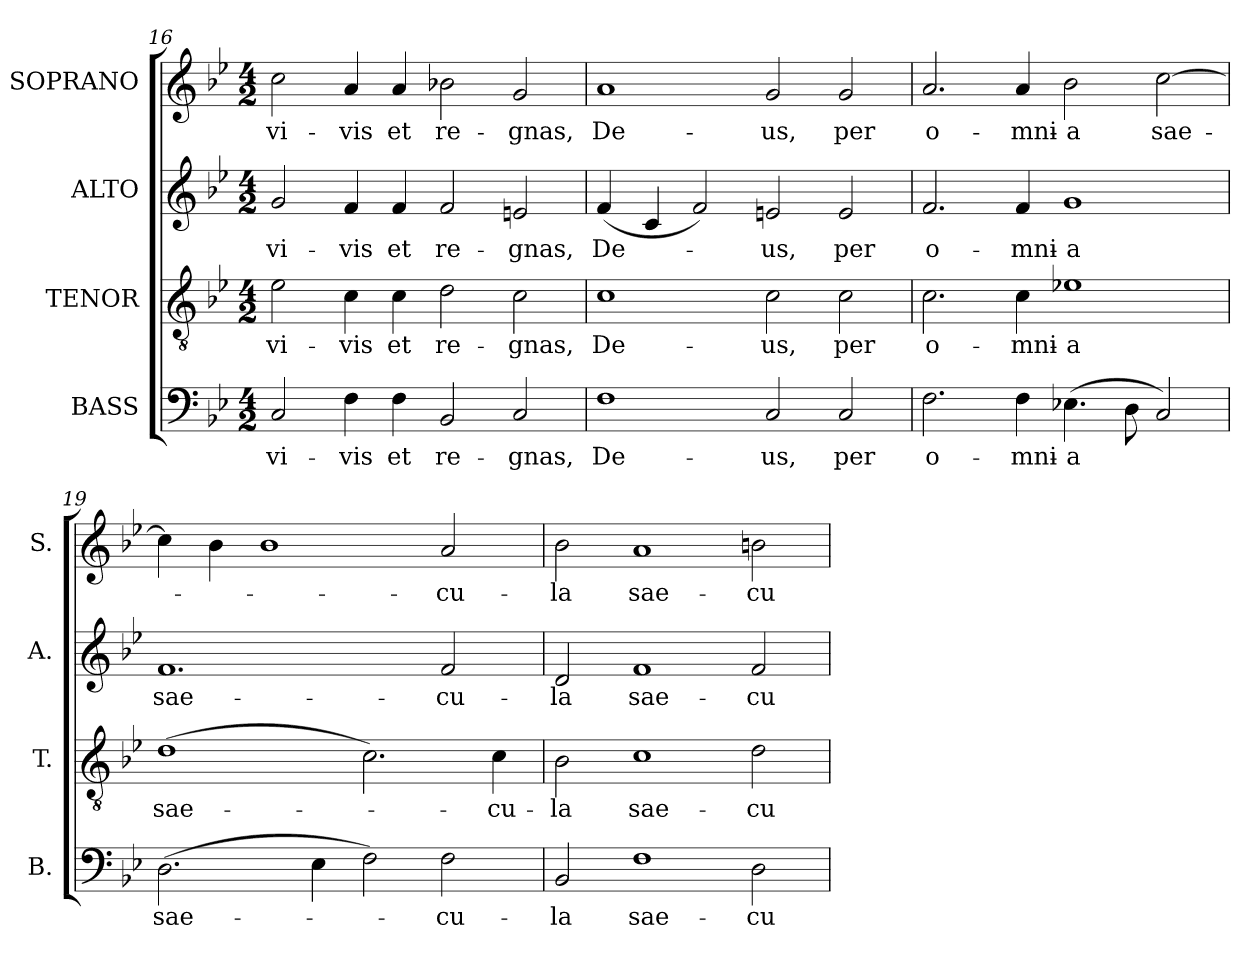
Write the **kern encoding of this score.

**kern	**text	**kern	**text	**kern	**text	**kern	**text
*part4	*part4	*part3	*part3	*part2	*part2	*part1	*part1
*staff4	*staff4	*staff3	*staff3	*staff2	*staff2	*staff1	*staff1
*I"BASS	*	*I"TENOR	*	*I"ALTO	*	*I"SOPRANO	*
*I'B.	*	*I'T.	*	*I'A.	*	*I'S.	*
*clefF4	*	*clefGv2	*	*clefG2	*	*clefG2	*
*	*	*ITrd7c12	*	*	*	*	*
*k[b-e-]	*	*k[b-e-]	*	*k[b-e-]	*	*k[b-e-]	*
*B-:	*	*B-:	*	*B-:	*	*B-:	*
*M4/2	*	*M4/2	*	*M4/2	*	*M4/2	*
=16	=16	=16	=16	=16	=16	=16	=16
!	!LO:LY:b:color=#000000	!	!	!	!	!	!
!	!	!	!LO:LY:b:color=#000000	!	!	!	!
!	!	!	!	!	!LO:LY:b:color=#000000	!	!
!	!	!	!	!	!	!	!LO:LY:b:color=#000000
2Ci/	vi-	2E-i\	vi-	2gi/	vi-	2cci\	vi-
!	!LO:LY:b:color=#000000	!	!	!	!	!	!
!	!	!	!LO:LY:b:color=#000000	!	!	!	!
!	!	!	!	!	!LO:LY:b:color=#000000	!	!
!	!	!	!	!	!	!	!LO:LY:b:color=#000000
4Fi\	-vis	4Ci\	-vis	4fi/	-vis	4ai/	-vis
!	!LO:LY:b:color=#000000	!	!	!	!	!	!
!	!	!	!LO:LY:b:color=#000000	!	!	!	!
!	!	!	!	!	!LO:LY:b:color=#000000	!	!
!	!	!	!	!	!	!	!LO:LY:b:color=#000000
4Fi\	et	4Ci\	et	4fi/	et	4ai/	et
!	!LO:LY:b:color=#000000	!	!	!	!	!	!
!	!	!	!LO:LY:b:color=#000000	!	!	!	!
!	!	!	!	!	!LO:LY:b:color=#000000	!	!
!	!	!	!	!	!	!	!LO:LY:b:color=#000000
2BB-i/	re-	2Di\	re-	2fi/	re-	2b-Xi\	re-
!	!LO:LY:b:color=#000000	!	!	!	!	!	!
!	!	!	!LO:LY:b:color=#000000	!	!	!	!
!	!	!	!	!	!LO:LY:b:color=#000000	!	!
!	!	!	!	!	!	!	!LO:LY:b:color=#000000
2Ci/	-gnas,	2Ci\	-gnas,	2eni/	-gnas,	2gi/	-gnas,
=17	=17	=17	=17	=17	=17	=17	=17
!	!LO:LY:b:color=#000000	!	!	!	!	!	!
!	!	!	!LO:LY:b:color=#000000	!	!	!	!
!	!	!	!	!	!LO:LY:b:color=#000000	!	!
!	!	!	!	!	!	!	!LO:LY:b:color=#000000
1Fi	De-	1Ci	De-	(4fi/	De-	1ai	De-
.	.	.	.	4ci/	.	.	.
.	.	.	.	2fi/)	.	.	.
!	!LO:LY:b:color=#000000	!	!	!	!	!	!
!	!	!	!LO:LY:b:color=#000000	!	!	!	!
!	!	!	!	!	!LO:LY:b:color=#000000	!	!
!	!	!	!	!	!	!	!LO:LY:b:color=#000000
2Ci/	-us,	2Ci\	-us,	2eni/	-us,	2gi/	-us,
!	!LO:LY:b:color=#000000	!	!	!	!	!	!
!	!	!	!LO:LY:b:color=#000000	!	!	!	!
!	!	!	!	!	!LO:LY:b:color=#000000	!	!
!	!	!	!	!	!	!	!LO:LY:b:color=#000000
2Ci/	per	2Ci\	per	2ei/	per	2gi/	per
=18	=18	=18	=18	=18	=18	=18	=18
!	!LO:LY:b:color=#000000	!	!	!	!	!	!
!	!	!	!LO:LY:b:color=#000000	!	!	!	!
!	!	!	!	!	!LO:LY:b:color=#000000	!	!
!	!	!	!	!	!	!	!LO:LY:b:color=#000000
2.Fi\	o-	2.Ci\	o-	2.fi/	o-	2.ai/	o-
!	!LO:LY:b:color=#000000	!	!	!	!	!	!
!	!	!	!LO:LY:b:color=#000000	!	!	!	!
!	!	!	!	!	!LO:LY:b:color=#000000	!	!
!	!	!	!	!	!	!	!LO:LY:b:color=#000000
4Fi\	-mni-	4Ci\	-mni-	4fi/	-mni-	4ai/	-mni-
!	!LO:LY:b:color=#000000	!	!	!	!	!	!
!	!	!	!LO:LY:b:color=#000000	!	!	!	!
!	!	!	!	!	!LO:LY:b:color=#000000	!	!
!	!	!	!	!	!	!	!LO:LY:b:color=#000000
(4.E-Xi\	-a	1E-Xi	-a	1gi	-a	2b-i\	-a
8Di\	.	.	.	.	.	.	.
!	!	!	!	!	!	!	!LO:LY:b:color=#000000
2Ci/)	.	.	.	.	.	[2cci\	sae-
!!LO:PB:g=z
=19	=19	=19	=19	=19	=19	=19	=19
!	!LO:LY:b:color=#000000	!	!	!	!	!	!
!	!	!	!LO:LY:b:color=#000000	!	!	!	!
!	!	!	!	!	!LO:LY:b:color=#000000	!	!
(2.Di\	sae-	(1Di	sae-	1.fi	sae-	4cci\]	.
.	.	.	.	.	.	4b-i\	.
.	.	.	.	.	.	1b-i	.
4E-i\	.	.	.	.	.	.	.
2Fi\)	.	2.Ci\)	.	.	.	.	.
!	!LO:LY:b:color=#000000	!	!	!	!	!	!
!	!	!	!	!	!LO:LY:b:color=#000000	!	!
!	!	!	!	!	!	!	!LO:LY:b:color=#000000
2Fi\	-cu-	.	.	2fi/	-cu-	2ai/	-cu-
!	!	!	!LO:LY:b:color=#000000	!	!	!	!
.	.	4Ci\	-cu-	.	.	.	.
=20	=20	=20	=20	=20	=20	=20	=20
!	!LO:LY:b:color=#000000	!	!	!	!	!	!
!	!	!	!LO:LY:b:color=#000000	!	!	!	!
!	!	!	!	!	!LO:LY:b:color=#000000	!	!
!	!	!	!	!	!	!	!LO:LY:b:color=#000000
2BB-i/	-la	2BB-i\	-la	2di/	-la	2b-i\	-la
!	!LO:LY:b:color=#000000	!	!	!	!	!	!
!	!	!	!LO:LY:b:color=#000000	!	!	!	!
!	!	!	!	!	!LO:LY:b:color=#000000	!	!
!	!	!	!	!	!	!	!LO:LY:b:color=#000000
1Fi	sae-	1Ci	sae-	1fi	sae-	1ai	sae-
!	!LO:LY:b:color=#000000	!	!	!	!	!	!
!	!	!	!LO:LY:b:color=#000000	!	!	!	!
!	!	!	!	!	!LO:LY:b:color=#000000	!	!
!	!	!	!	!	!	!	!LO:LY:b:color=#000000
2Di\	-cu-	2Di\	-cu-	2fi/	-cu-	2bni\	-cu-
=	=	=	=	=	=	=	=
*-	*-	*-	*-	*-	*-	*-	*-
